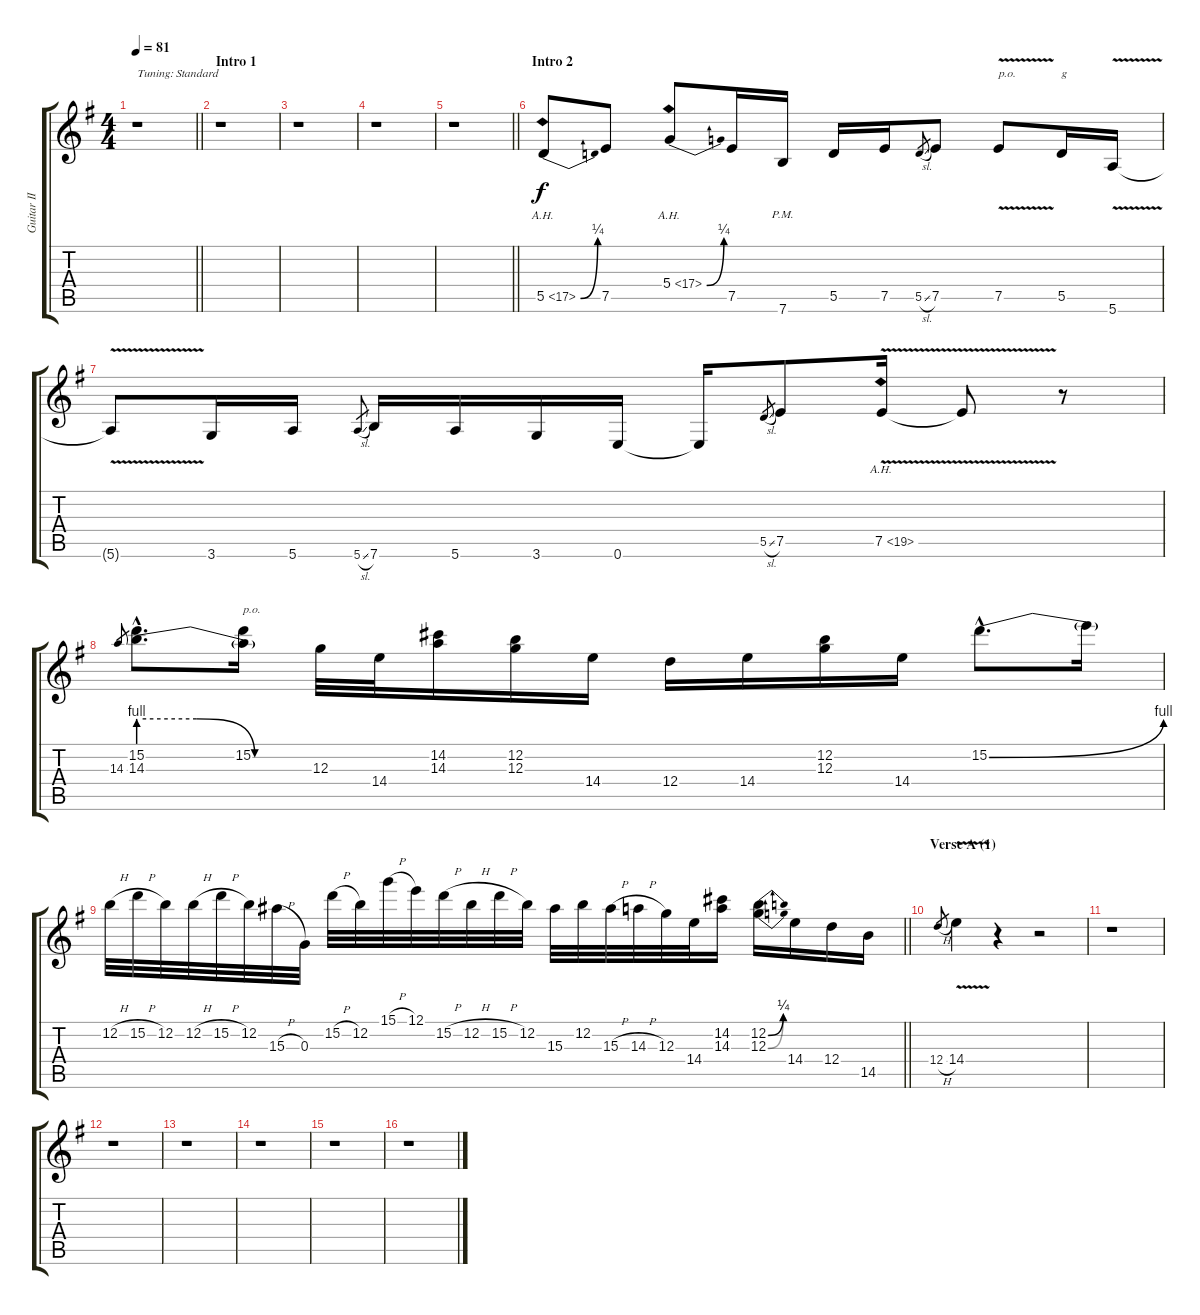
\track ("Guitar II" "Guitar II") {instrument distortionguitar}
\staff {score tabs}
\tuning (E4 B3 G3 D3 A2 E2) {hide}
\ts (4 4)
\tempo 81
\clef g2
\barLineRight lightlight
\ks g
r.1{txt "Tuning: Standard" dy f instrument distortionguitar} |
\section ("" "Intro 1")
r.1 |
r.1 |
r.1 |
\barLineRight lightlight
r.1 |
\section ("" "Intro 2")
5.5{be (bend 0 0 60 1) ah 12}.8 7.5.8 5.4{be (bend 0 0 60 1) ah 12}.8 7.5.16 7.6{pm}.16 5.5.16 7.5.16 5.5{sl}.8{gr} 7.5.8 7.5{v}.8{txt "p.o."} 5.5.16{txt "g"} 5.6{v}.16 |
5.6{t}.8 3.6.16 5.6.16 5.6{sl}.8{gr} 7.6.16 5.6.16 3.6.16 0.6.16 0.6{t}.16 5.5{sl}.8{gr} 7.5.8 7.5{ah 12 v}.16 7.5{t}.8 r.8 |
14.3.8{gr} (15.2{hac} 14.3{be (custom 0 4 20 4 40 0 60 0) hac}).8{d} (15.2 14.3{t}).16{txt "p.o."} 12.3.32 14.4.32 (14.2 14.3).16 (12.2 12.3).16 14.4.16 12.4.16 14.4.16 (12.2 12.3).16 14.4.16 15.2{be (bend 0 0 60 4) hac}.8{d} 15.2{t}.16 |
\barLineRight lightlight
12.2{h}.32 15.2{h}.32 12.2.32 12.2{h}.32 15.2{h}.32 12.2.32 15.3{h}.32 0.3.32 15.2{h}.32 12.2.32 15.1{h}.32 12.1.32 15.2{h}.32 12.2{h}.32 15.2{h}.32 12.2.32 15.3.32 12.2.32 15.3{h}.32 14.3{h}.32 12.3.32 14.4.32 (14.2 14.3).16 (12.2{be (bend 0 0 60 1)} 12.3{be (bend 0 0 60 1)}).16 14.4.16 12.4.16 14.5.16 |
\section ("" "Verse A (1)")
12.4{h}.8{gr} 14.4{v}.4 r.4 r.2 |
r.1 |
r.1 |
r.1 |
r.1 |
r.1 |
r.1
